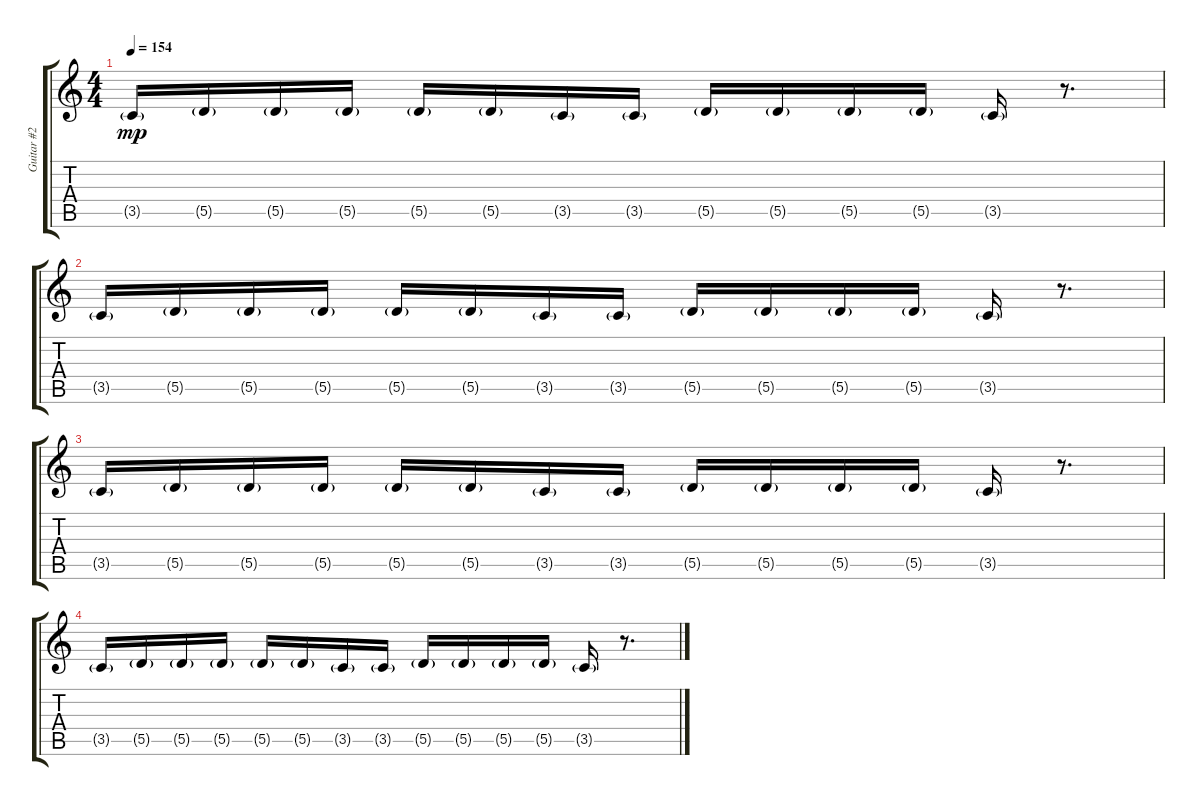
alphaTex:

\track ("Guitar #2 (delay #1)" "Guitar #2 ") {instrument distortionguitar}
\staff {score tabs}
\tuning (E4 B3 G3 D3 A2 E2) {hide}
\ts (4 4)
\tempo 154
\clef g2
\ks c
3.5{g}.16{dy mp} 5.5{g}.16 5.5{g}.16 5.5{g}.16 5.5{g}.16 5.5{g}.16 3.5{g}.16 3.5{g}.16 5.5{g}.16 5.5{g}.16 5.5{g}.16 5.5{g}.16 3.5{g}.16 r.8{d} |
3.5{g}.16 5.5{g}.16 5.5{g}.16 5.5{g}.16 5.5{g}.16 5.5{g}.16 3.5{g}.16 3.5{g}.16 5.5{g}.16 5.5{g}.16 5.5{g}.16 5.5{g}.16 3.5{g}.16 r.8{d} |
3.5{g}.16 5.5{g}.16 5.5{g}.16 5.5{g}.16 5.5{g}.16 5.5{g}.16 3.5{g}.16 3.5{g}.16 5.5{g}.16 5.5{g}.16 5.5{g}.16 5.5{g}.16 3.5{g}.16 r.8{d} |
3.5{g}.16 5.5{g}.16 5.5{g}.16 5.5{g}.16 5.5{g}.16 5.5{g}.16 3.5{g}.16 3.5{g}.16 5.5{g}.16 5.5{g}.16 5.5{g}.16 5.5{g}.16 3.5{g}.16 r.8{d}
